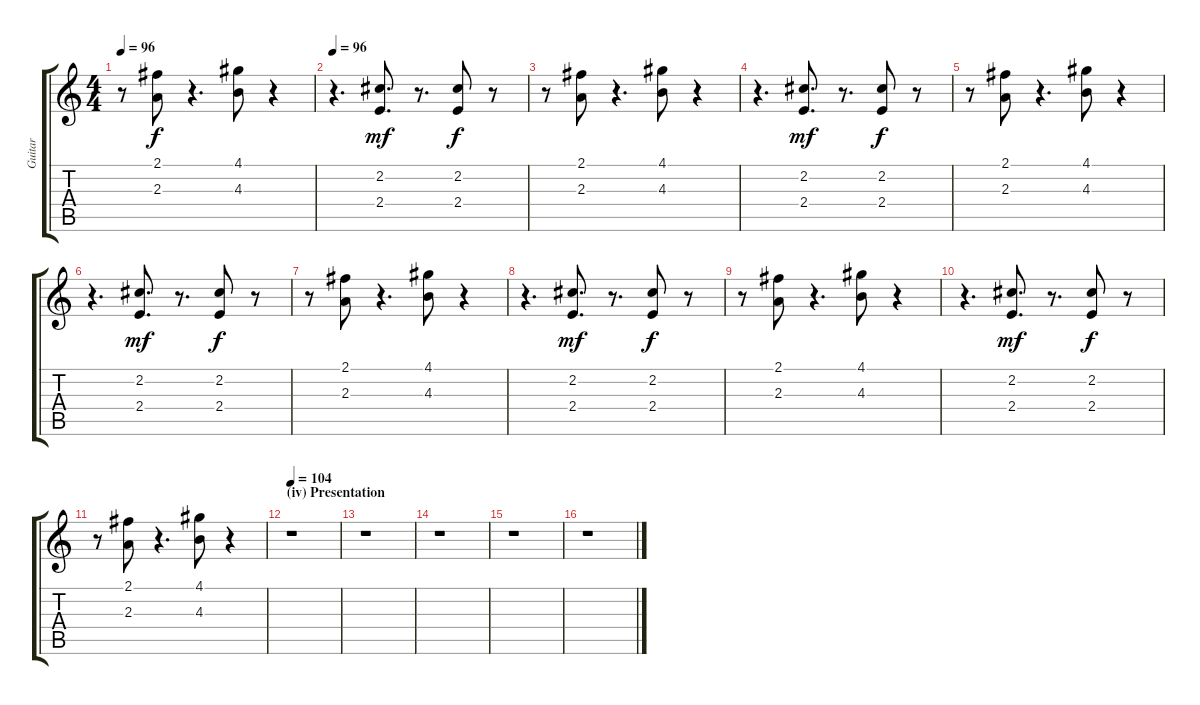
\track ("Guitar" "Guitar") {instrument distortionguitar}
\staff {score tabs}
\tuning (E4 B3 G3 D3 A2 E2) {hide}
\ts (4 4)
\tempo 96
\clef g2
\ks c
r.8{dy f} (2.1 2.3).8 r.4{d} (4.1 4.3).8 r.4 |
\tempo 96
r.4{d} (2.2 2.4).8{d dy mf} r.8{d} (2.2 2.4).8{dy f} r.8 |
r.8 (2.1 2.3).8 r.4{d} (4.1 4.3).8 r.4 |
r.4{d} (2.2 2.4).8{d dy mf} r.8{d} (2.2 2.4).8{dy f} r.8 |
r.8 (2.1 2.3).8 r.4{d} (4.1 4.3).8 r.4 |
r.4{d} (2.2 2.4).8{d dy mf} r.8{d} (2.2 2.4).8{dy f} r.8 |
r.8 (2.1 2.3).8 r.4{d} (4.1 4.3).8 r.4 |
r.4{d} (2.2 2.4).8{d dy mf} r.8{d} (2.2 2.4).8{dy f} r.8 |
r.8 (2.1 2.3).8 r.4{d} (4.1 4.3).8 r.4 |
r.4{d} (2.2 2.4).8{d dy mf} r.8{d} (2.2 2.4).8{dy f} r.8 |
r.8 (2.1 2.3).8 r.4{d} (4.1 4.3).8 r.4 |
\section ("" "(iv) Presentation")
\tempo 104
r.1 |
r.1 |
r.1 |
r.1 |
r.1
